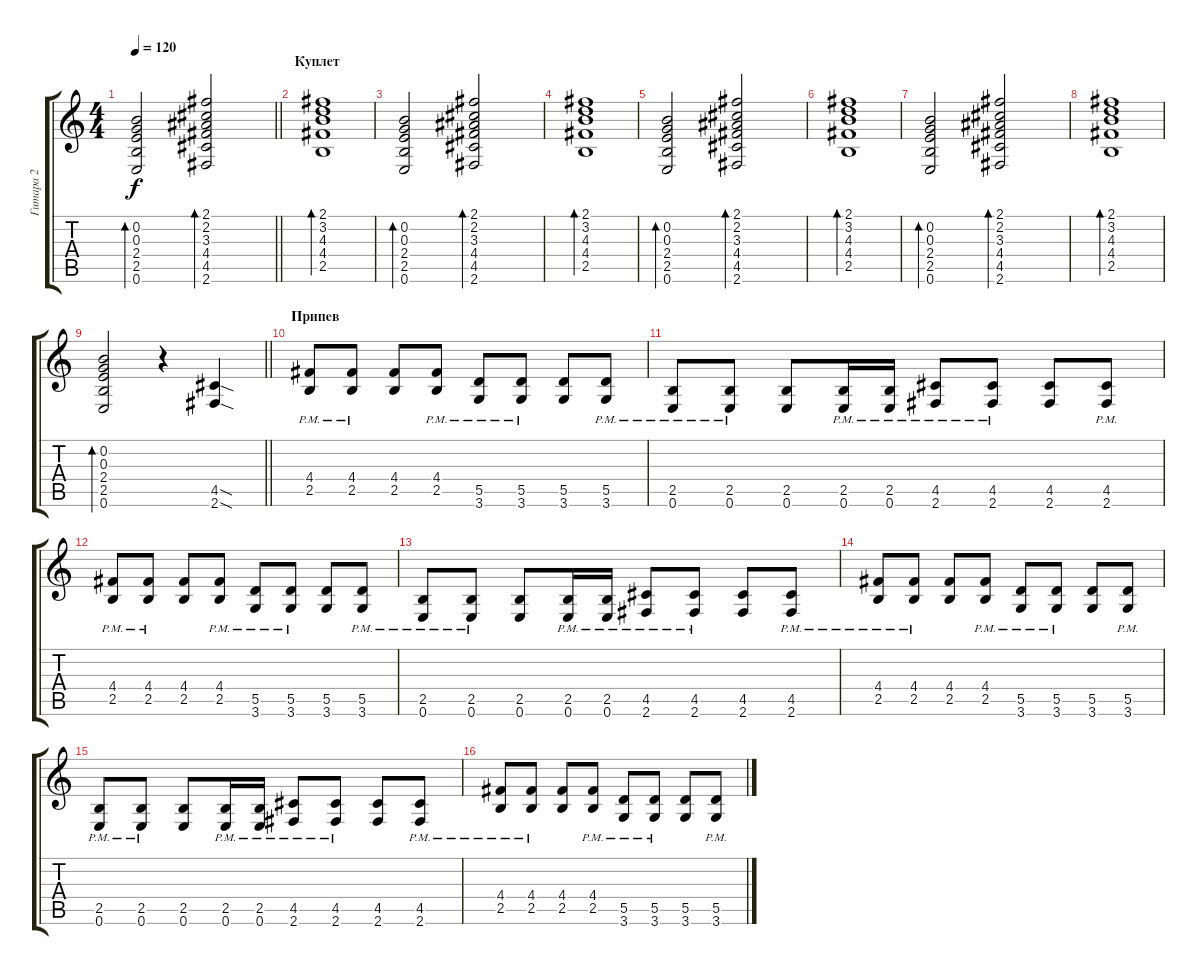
\track ("Гитара 2" "Гитара 2") {instrument acousticguitarsteel}
\staff {score tabs}
\tuning (E4 B3 G3 D3 A2 E2) {hide}
\ts (4 4)
\tempo 120
\clef g2
\barLineRight lightlight
\ks c
(0.2 0.3 2.4 2.5 0.6).2{bd 120 dy f} (2.1 2.2 3.3 4.4 4.5 2.6).2{bd 60} |
\section ("" "Куплет")
(2.1 3.2 4.3 4.4 2.5).1{bd 240} |
(0.2 0.3 2.4 2.5 0.6).2{bd 120} (2.1 2.2 3.3 4.4 4.5 2.6).2{bd 60} |
(2.1 3.2 4.3 4.4 2.5).1{bd 240} |
(0.2 0.3 2.4 2.5 0.6).2{bd 120} (2.1 2.2 3.3 4.4 4.5 2.6).2{bd 60} |
(2.1 3.2 4.3 4.4 2.5).1{bd 240} |
(0.2 0.3 2.4 2.5 0.6).2{bd 120} (2.1 2.2 3.3 4.4 4.5 2.6).2{bd 60} |
(2.1 3.2 4.3 4.4 2.5).1{bd 240} |
\barLineRight lightlight
(0.2 0.3 2.4 2.5 0.6).2{bd 120} r.4 (4.5{sod} 2.6{sod}).4{instrument distortionguitar} |
\section ("" "Припев")
(4.4{pm} 2.5{pm}).8 (4.4{pm} 2.5{pm}).8 (4.4 2.5).8 (4.4{pm} 2.5{pm}).8 (5.5{pm} 3.6{pm}).8 (5.5{pm} 3.6{pm}).8 (5.5 3.6).8 (5.5{pm} 3.6{pm}).8 |
(2.5{pm} 0.6{pm}).8 (2.5{pm} 0.6{pm}).8 (2.5 0.6).8 (2.5{pm} 0.6{pm}).16 (2.5{pm} 0.6{pm}).16 (4.5{pm} 2.6{pm}).8 (4.5{pm} 2.6{pm}).8 (4.5 2.6).8 (4.5{pm} 2.6{pm}).8 |
(4.4{pm} 2.5{pm}).8 (4.4{pm} 2.5{pm}).8 (4.4 2.5).8 (4.4{pm} 2.5{pm}).8 (5.5{pm} 3.6{pm}).8 (5.5{pm} 3.6{pm}).8 (5.5 3.6).8 (5.5{pm} 3.6{pm}).8 |
(2.5{pm} 0.6{pm}).8 (2.5{pm} 0.6{pm}).8 (2.5 0.6).8 (2.5{pm} 0.6{pm}).16 (2.5{pm} 0.6{pm}).16 (4.5{pm} 2.6{pm}).8 (4.5{pm} 2.6{pm}).8 (4.5 2.6).8 (4.5{pm} 2.6{pm}).8 |
(4.4{pm} 2.5{pm}).8 (4.4{pm} 2.5{pm}).8 (4.4 2.5).8 (4.4{pm} 2.5{pm}).8 (5.5{pm} 3.6{pm}).8 (5.5{pm} 3.6{pm}).8 (5.5 3.6).8 (5.5{pm} 3.6{pm}).8 |
(2.5{pm} 0.6{pm}).8 (2.5{pm} 0.6{pm}).8 (2.5 0.6).8 (2.5{pm} 0.6{pm}).16 (2.5{pm} 0.6{pm}).16 (4.5{pm} 2.6{pm}).8 (4.5{pm} 2.6{pm}).8 (4.5 2.6).8 (4.5{pm} 2.6{pm}).8 |
(4.4{pm} 2.5{pm}).8 (4.4{pm} 2.5{pm}).8 (4.4 2.5).8 (4.4{pm} 2.5{pm}).8 (5.5{pm} 3.6{pm}).8 (5.5{pm} 3.6{pm}).8 (5.5 3.6).8 (5.5{pm} 3.6{pm}).8
